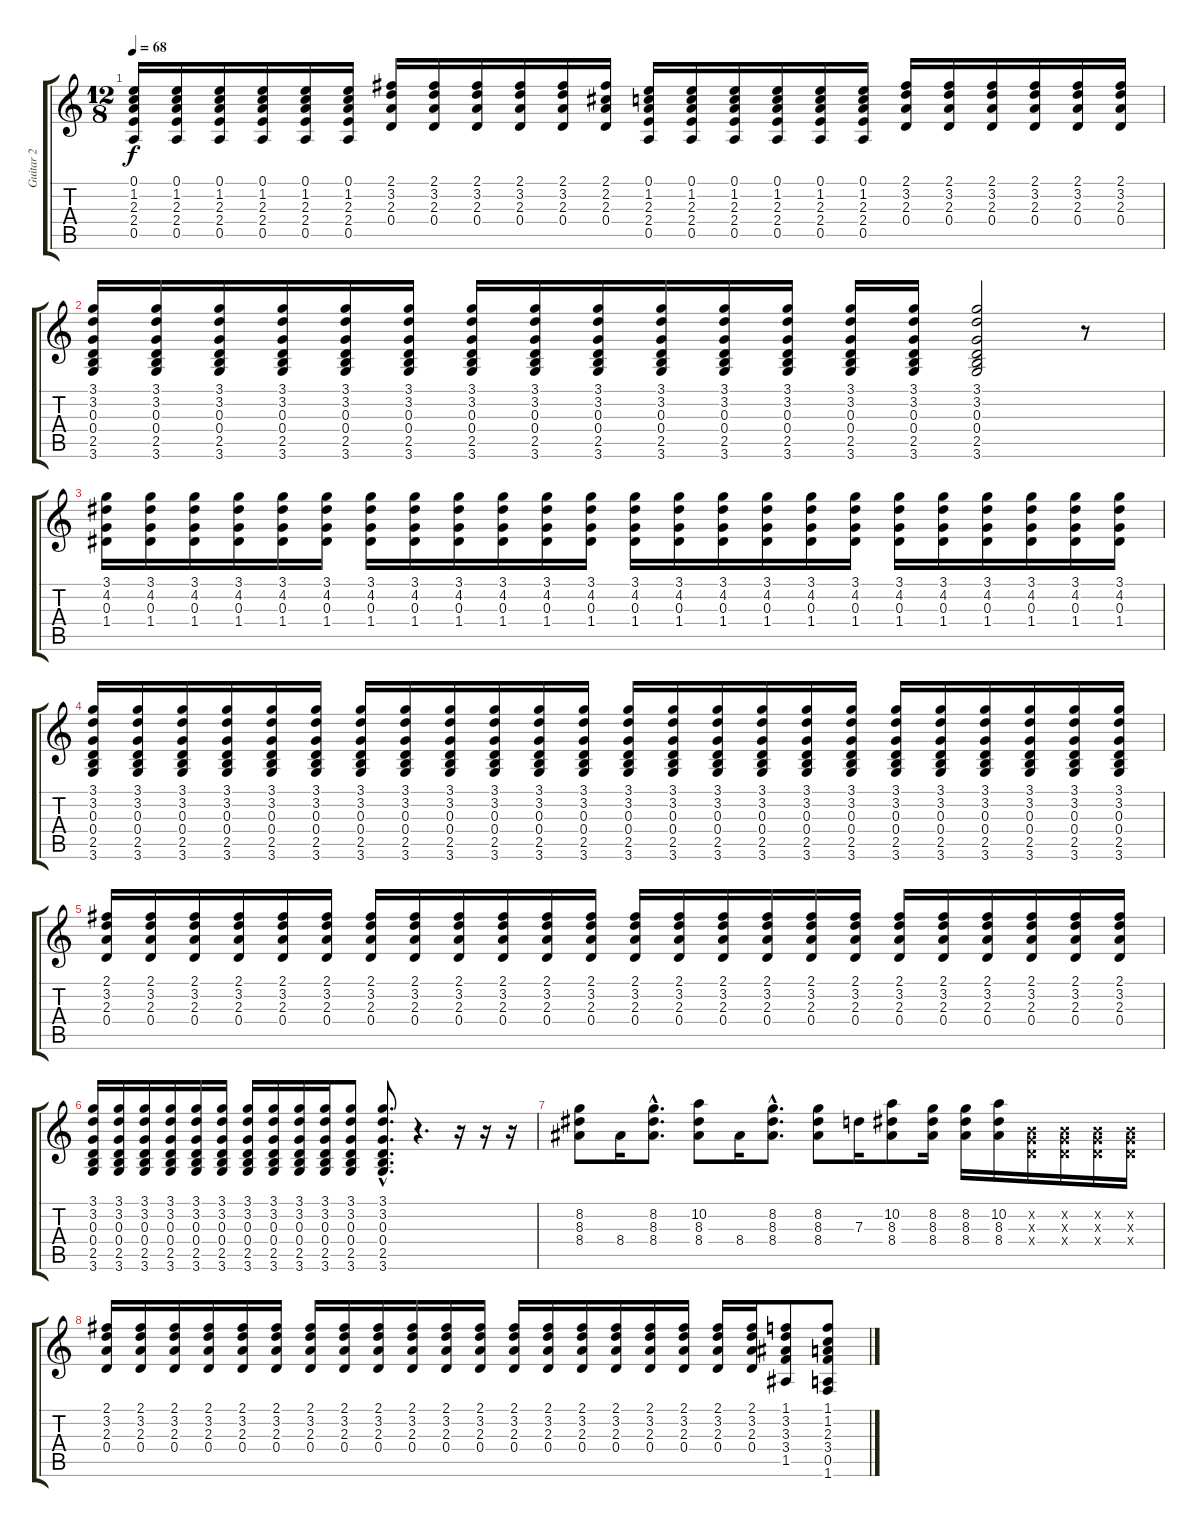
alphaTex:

\track ("Guitar 2" "Guitar 2") {instrument acousticguitarsteel}
\staff {score tabs}
\tuning (E4 B3 G3 D3 A2 E2) {hide}
\ts (12 8)
\tempo 68
\clef g2
\ks c
(0.1 1.2 2.3 2.4 0.5).16{dy f} (0.1 1.2 2.3 2.4 0.5).16 (0.1 1.2 2.3 2.4 0.5).16 (0.1 1.2 2.3 2.4 0.5).16 (0.1 1.2 2.3 2.4 0.5).16 (0.1 1.2 2.3 2.4 0.5).16 (2.1 3.2 2.3 0.4).16 (2.1 3.2 2.3 0.4).16 (2.1 3.2 2.3 0.4).16 (2.1 3.2 2.3 0.4).16 (2.1 3.2 2.3 0.4).16 (2.1 2.2 2.3 0.4).16 (0.1 1.2 2.3 2.4 0.5).16 (0.1 1.2 2.3 2.4 0.5).16 (0.1 1.2 2.3 2.4 0.5).16 (0.1 1.2 2.3 2.4 0.5).16 (0.1 1.2 2.3 2.4 0.5).16 (0.1 1.2 2.3 2.4 0.5).16 (2.1 3.2 2.3 0.4).16 (2.1 3.2 2.3 0.4).16 (2.1 3.2 2.3 0.4).16 (2.1 3.2 2.3 0.4).16 (2.1 3.2 2.3 0.4).16 (2.1 3.2 2.3 0.4).16 |
(3.1 3.2 0.3 0.4 2.5 3.6).16 (3.1 3.2 0.3 0.4 2.5 3.6).16 (3.1 3.2 0.3 0.4 2.5 3.6).16 (3.1 3.2 0.3 0.4 2.5 3.6).16 (3.1 3.2 0.3 0.4 2.5 3.6).16 (3.1 3.2 0.3 0.4 2.5 3.6).16 (3.1 3.2 0.3 0.4 2.5 3.6).16 (3.1 3.2 0.3 0.4 2.5 3.6).16 (3.1 3.2 0.3 0.4 2.5 3.6).16 (3.1 3.2 0.3 0.4 2.5 3.6).16 (3.1 3.2 0.3 0.4 2.5 3.6).16 (3.1 3.2 0.3 0.4 2.5 3.6).16 (3.1 3.2 0.3 0.4 2.5 3.6).16 (3.1 3.2 0.3 0.4 2.5 3.6).16 (3.1 3.2 0.3 0.4 2.5 3.6).2 r.8 |
(3.1 4.2 0.3 1.4).16 (3.1 4.2 0.3 1.4).16 (3.1 4.2 0.3 1.4).16 (3.1 4.2 0.3 1.4).16 (3.1 4.2 0.3 1.4).16 (3.1 4.2 0.3 1.4).16 (3.1 4.2 0.3 1.4).16 (3.1 4.2 0.3 1.4).16 (3.1 4.2 0.3 1.4).16 (3.1 4.2 0.3 1.4).16 (3.1 4.2 0.3 1.4).16 (3.1 4.2 0.3 1.4).16 (3.1 4.2 0.3 1.4).16 (3.1 4.2 0.3 1.4).16 (3.1 4.2 0.3 1.4).16 (3.1 4.2 0.3 1.4).16 (3.1 4.2 0.3 1.4).16 (3.1 4.2 0.3 1.4).16 (3.1 4.2 0.3 1.4).16 (3.1 4.2 0.3 1.4).16 (3.1 4.2 0.3 1.4).16 (3.1 4.2 0.3 1.4).16 (3.1 4.2 0.3 1.4).16 (3.1 4.2 0.3 1.4).16 |
(3.1 3.2 0.3 0.4 2.5 3.6).16 (3.1 3.2 0.3 0.4 2.5 3.6).16 (3.1 3.2 0.3 0.4 2.5 3.6).16 (3.1 3.2 0.3 0.4 2.5 3.6).16 (3.1 3.2 0.3 0.4 2.5 3.6).16 (3.1 3.2 0.3 0.4 2.5 3.6).16 (3.1 3.2 0.3 0.4 2.5 3.6).16 (3.1 3.2 0.3 0.4 2.5 3.6).16 (3.1 3.2 0.3 0.4 2.5 3.6).16 (3.1 3.2 0.3 0.4 2.5 3.6).16 (3.1 3.2 0.3 0.4 2.5 3.6).16 (3.1 3.2 0.3 0.4 2.5 3.6).16 (3.1 3.2 0.3 0.4 2.5 3.6).16 (3.1 3.2 0.3 0.4 2.5 3.6).16 (3.1 3.2 0.3 0.4 2.5 3.6).16 (3.1 3.2 0.3 0.4 2.5 3.6).16 (3.1 3.2 0.3 0.4 2.5 3.6).16 (3.1 3.2 0.3 0.4 2.5 3.6).16 (3.1 3.2 0.3 0.4 2.5 3.6).16 (3.1 3.2 0.3 0.4 2.5 3.6).16 (3.1 3.2 0.3 0.4 2.5 3.6).16 (3.1 3.2 0.3 0.4 2.5 3.6).16 (3.1 3.2 0.3 0.4 2.5 3.6).16 (3.1 3.2 0.3 0.4 2.5 3.6).16 |
(2.1 3.2 2.3 0.4).16 (2.1 3.2 2.3 0.4).16 (2.1 3.2 2.3 0.4).16 (2.1 3.2 2.3 0.4).16 (2.1 3.2 2.3 0.4).16 (2.1 3.2 2.3 0.4).16 (2.1 3.2 2.3 0.4).16 (2.1 3.2 2.3 0.4).16 (2.1 3.2 2.3 0.4).16 (2.1 3.2 2.3 0.4).16 (2.1 3.2 2.3 0.4).16 (2.1 3.2 2.3 0.4).16 (2.1 3.2 2.3 0.4).16 (2.1 3.2 2.3 0.4).16 (2.1 3.2 2.3 0.4).16 (2.1 3.2 2.3 0.4).16 (2.1 3.2 2.3 0.4).16 (2.1 3.2 2.3 0.4).16 (2.1 3.2 2.3 0.4).16 (2.1 3.2 2.3 0.4).16 (2.1 3.2 2.3 0.4).16 (2.1 3.2 2.3 0.4).16 (2.1 3.2 2.3 0.4).16 (2.1 3.2 2.3 0.4).16 |
(3.1 3.2 0.3 0.4 2.5 3.6).16 (3.1 3.2 0.3 0.4 2.5 3.6).16 (3.1 3.2 0.3 0.4 2.5 3.6).16 (3.1 3.2 0.3 0.4 2.5 3.6).16 (3.1 3.2 0.3 0.4 2.5 3.6).16 (3.1 3.2 0.3 0.4 2.5 3.6).16 (3.1 3.2 0.3 0.4 2.5 3.6).16 (3.1 3.2 0.3 0.4 2.5 3.6).16 (3.1 3.2 0.3 0.4 2.5 3.6).16 (3.1 3.2 0.3 0.4 2.5 3.6).16 (3.1 3.2 0.3 0.4 2.5 3.6).8 (3.1{hac} 3.2{hac} 0.3{hac} 0.4{hac} 2.5{hac} 3.6{hac}).8{d} r.4{d} r.16 r.16 r.16 |
(8.2 8.3 8.4).8 8.4.16 (8.2{hac} 8.3{hac} 8.4{hac}).8{d} (10.2 8.3 8.4).8 8.4.16 (8.2{hac} 8.3{hac} 8.4{hac}).8{d} (8.2 8.3 8.4).8 7.3.16 (10.2 8.3 8.4).8 (8.2 8.3 8.4).16 (8.2 8.3 8.4).16 (10.2 8.3 8.4).16 (0.2{x} 0.3{x} 0.4{x}).16 (0.2{x} 0.3{x} 0.4{x}).16 (0.2{x} 0.3{x} 0.4{x}).16 (0.2{x} 0.3{x} 0.4{x}).16 |
(2.1 3.2 2.3 0.4).16 (2.1 3.2 2.3 0.4).16 (2.1 3.2 2.3 0.4).16 (2.1 3.2 2.3 0.4).16 (2.1 3.2 2.3 0.4).16 (2.1 3.2 2.3 0.4).16 (2.1 3.2 2.3 0.4).16 (2.1 3.2 2.3 0.4).16 (2.1 3.2 2.3 0.4).16 (2.1 3.2 2.3 0.4).16 (2.1 3.2 2.3 0.4).16 (2.1 3.2 2.3 0.4).16 (2.1 3.2 2.3 0.4).16 (2.1 3.2 2.3 0.4).16 (2.1 3.2 2.3 0.4).16 (2.1 3.2 2.3 0.4).16 (2.1 3.2 2.3 0.4).16 (2.1 3.2 2.3 0.4).16 (2.1 3.2 2.3 0.4).16 (2.1 3.2 2.3 0.4).16 (1.1 3.2 3.3 3.4 1.5).8 (1.1 1.2 2.3 3.4 0.5 1.6).8
